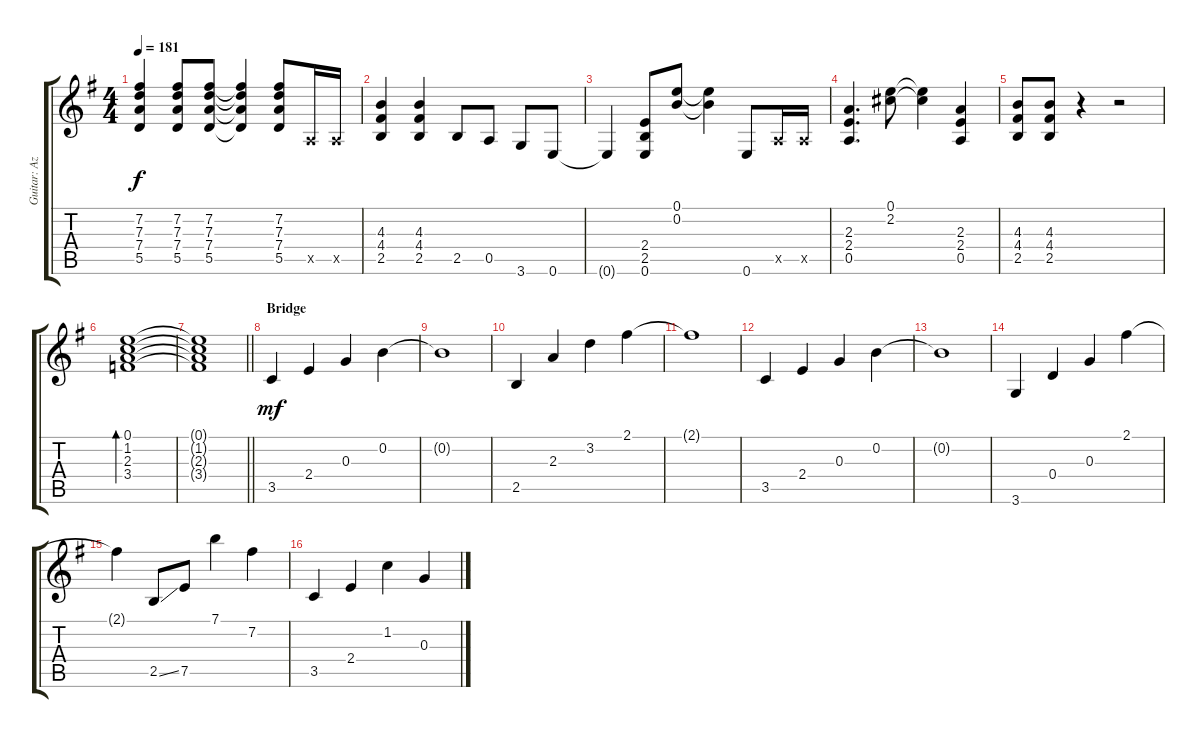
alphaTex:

\track ("Guitar: Azusa Nakano" "Guitar: Az") {instrument overdrivenguitar}
\staff {score tabs}
\tuning (E4 B3 G3 D3 A2 E2) {hide}
\ts (4 4)
\tempo 181
\clef g2
\ks g
(7.2 7.3 7.4 5.5).4{dy f} (7.2 7.3 7.4 5.5).8 (7.2 7.3 7.4 5.5).8 (7.2{t} 7.3{t} 7.4{t} 5.5{t}).4 (7.2 7.3 7.4 5.5).8 0.5{x}.16 0.5{x}.16 |
(4.3 4.4 2.5).4 (4.3 4.4 2.5).4 2.5.8 0.5.8 3.6.8 0.6.8 |
0.6{t}.4 (2.4 2.5 0.6).8 (0.1 0.2).8 (0.1{t} 0.2{t}).4 0.6.8 0.5{x}.16 0.5{x}.16 |
(2.3 2.4 0.5).4{d} (0.1 2.2).8 (0.1{t} 2.2{t}).4 (2.3 2.4 0.5).4 |
(4.3 4.4 2.5).8 (4.3 4.4 2.5).8 r.4 r.2 |
(0.1 1.2 2.3 3.4).1{bd 240 instrument electricguitarclean} |
\barLineRight lightlight
(0.1{t} 1.2{t} 2.3{t} 3.4{t}).1 |
\section ("" "Bridge")
3.5.4{dy mf} 2.4.4 0.3.4 0.2.4 |
0.2{t}.1 |
2.5.4 2.3.4 3.2.4 2.1.4 |
2.1{t}.1 |
3.5.4 2.4.4 0.3.4 0.2.4 |
0.2{t}.1 |
3.6.4 0.4.4 0.3.4 2.1.4 |
2.1{t}.4 2.5{ss}.8 7.5.8 7.1.4 7.2.4 |
3.5.4 2.4.4 1.2.4 0.3.4
